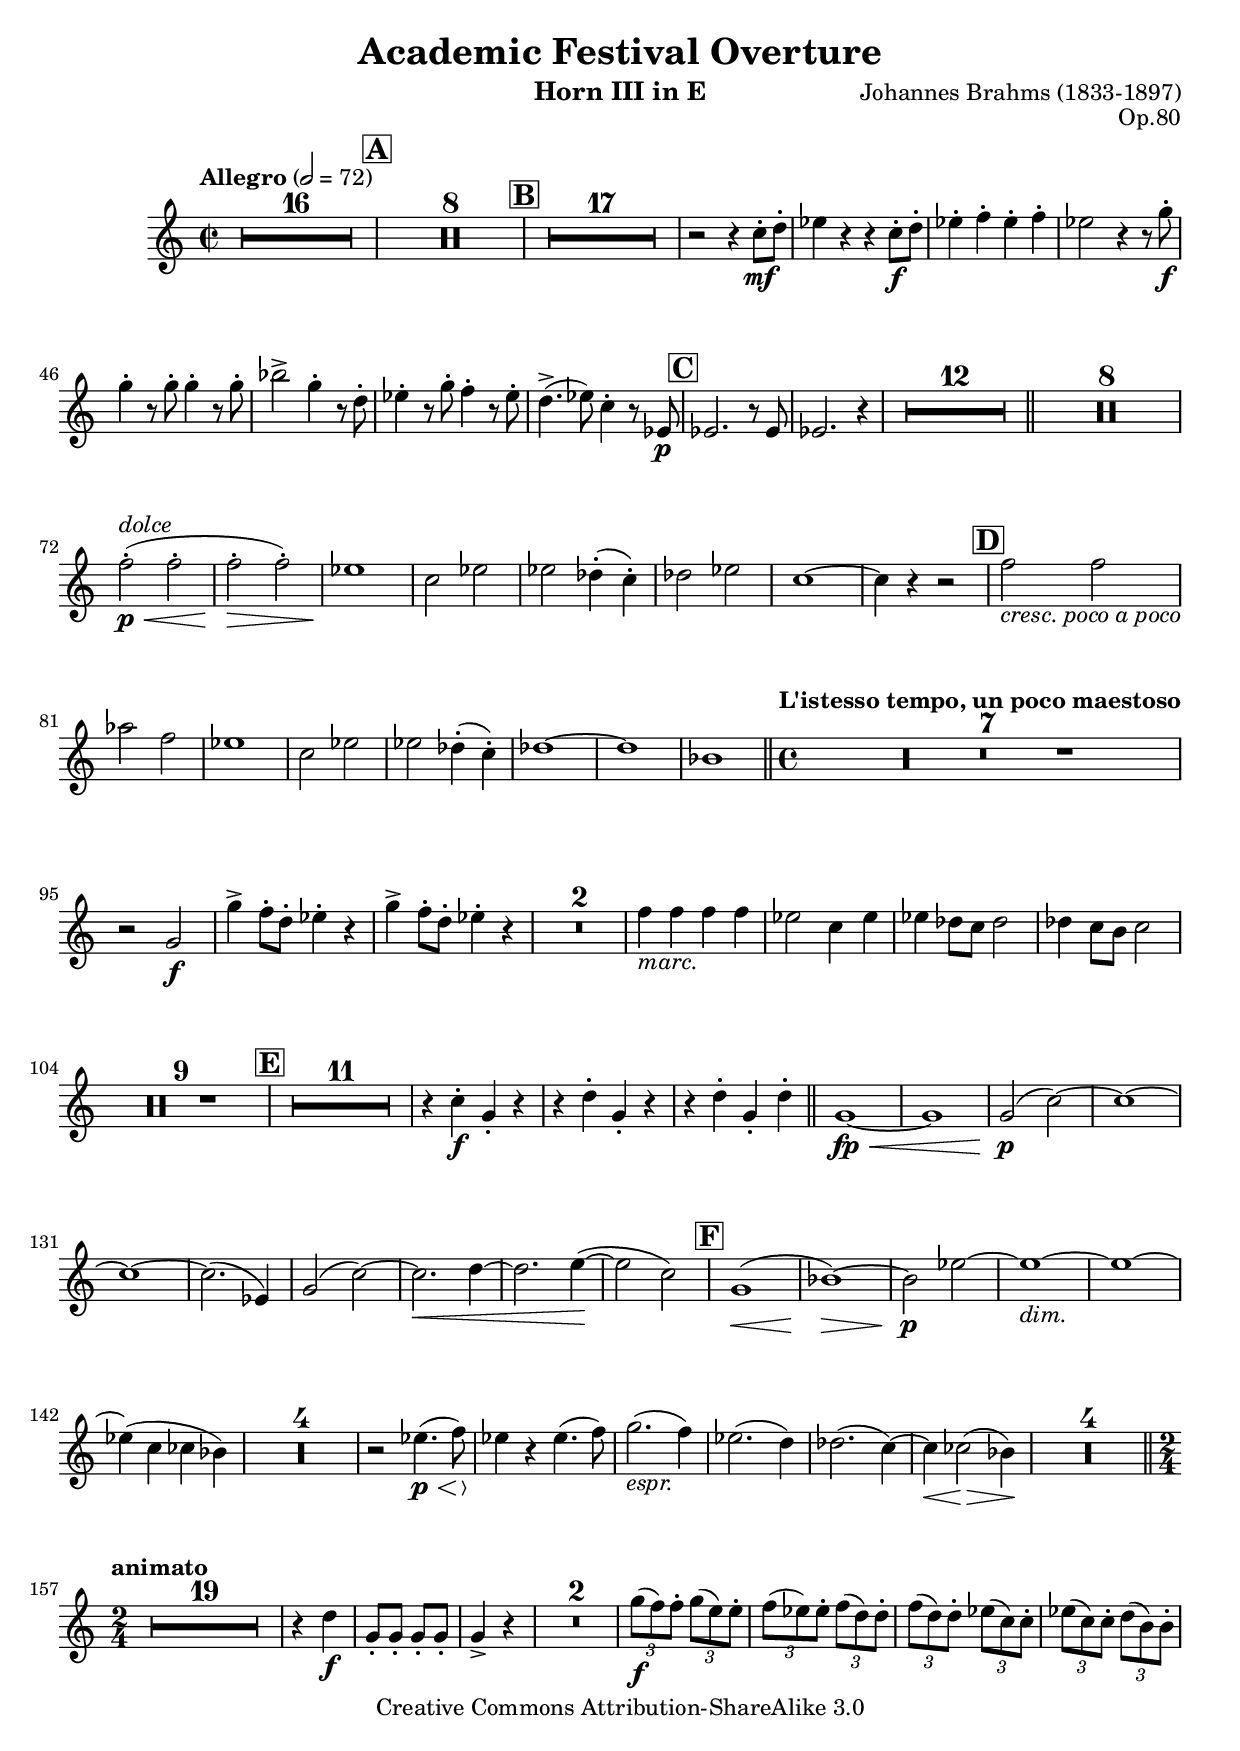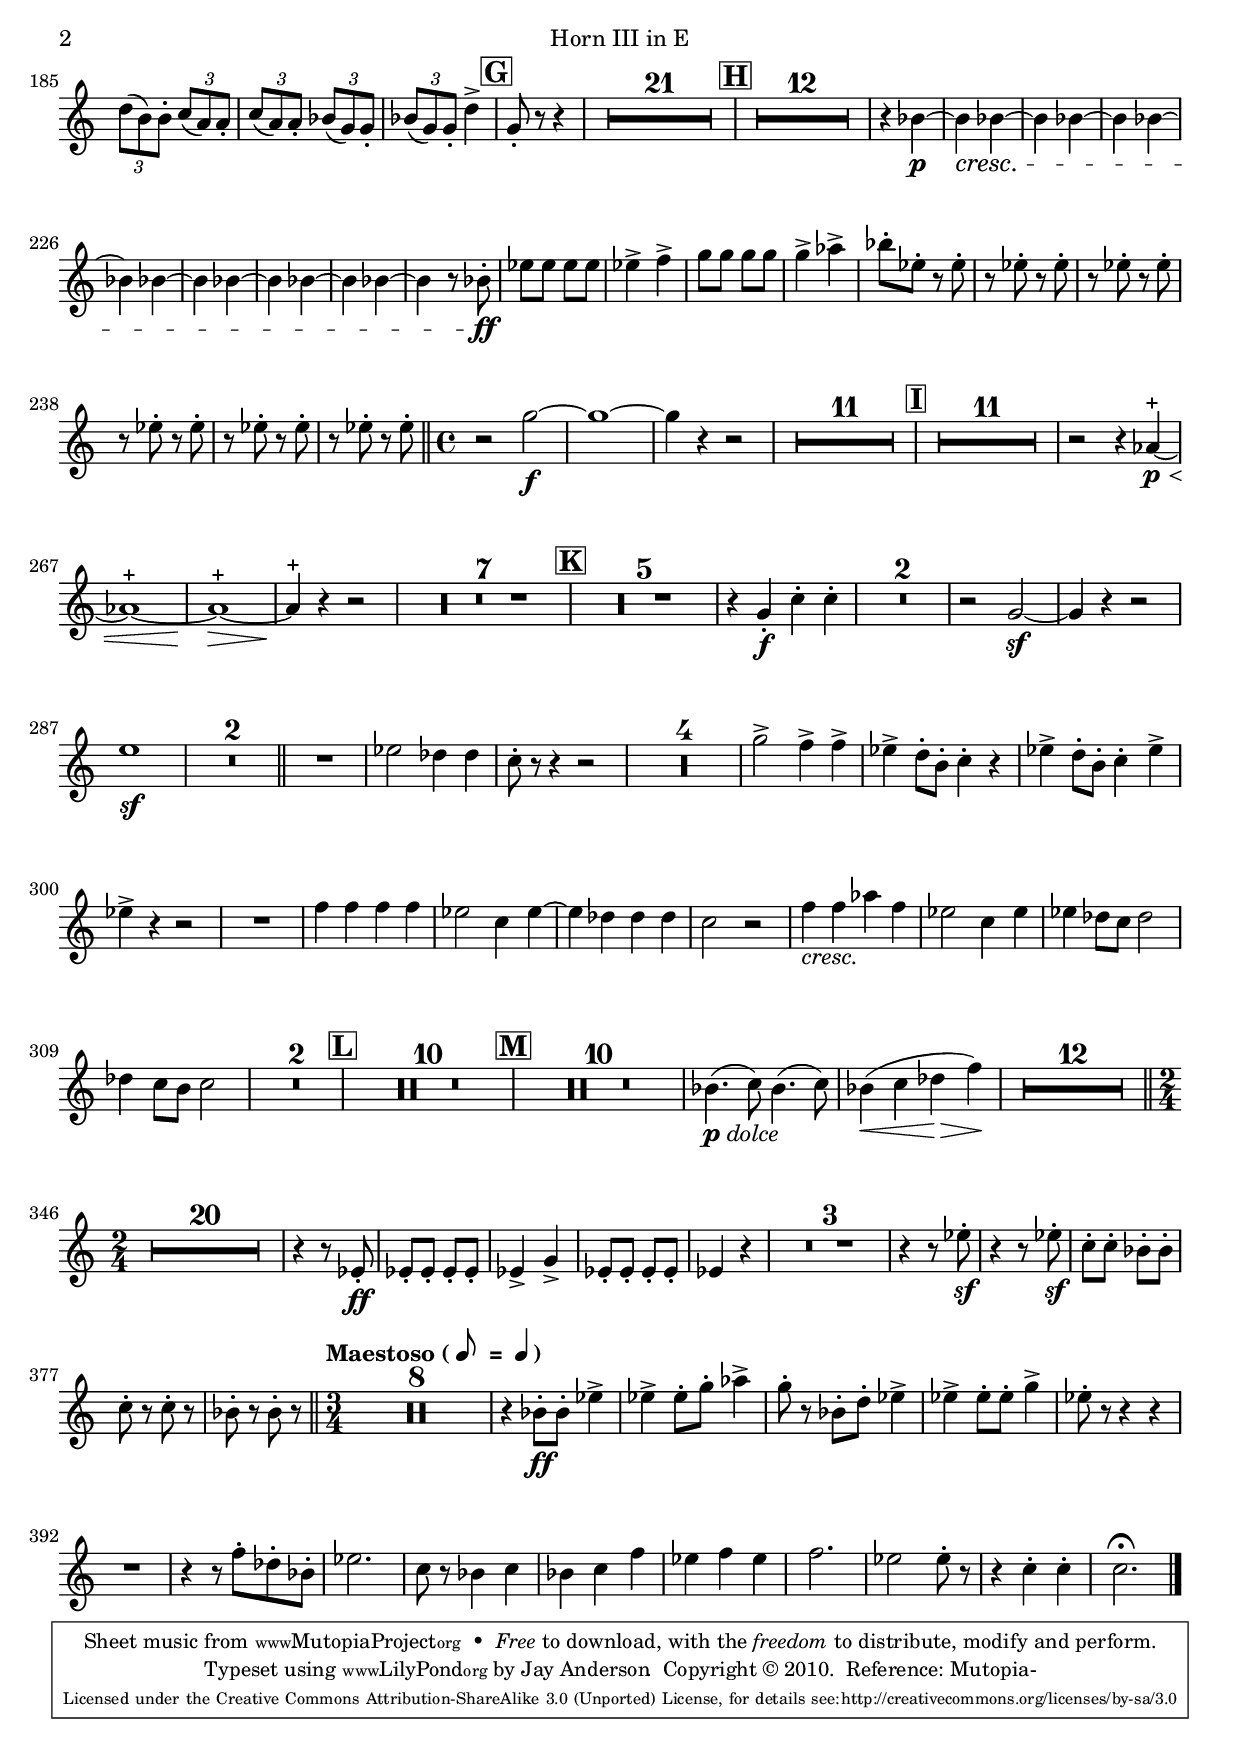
\version "2.13.15"

\include "horn3.ily"
\include "defs.ily"

instrument = "Horn III in E"

\include "header.ily"

\score
{
  \new Staff
  {
    << \removeWithTag #'score \hornThree \outline >>
  }
}
